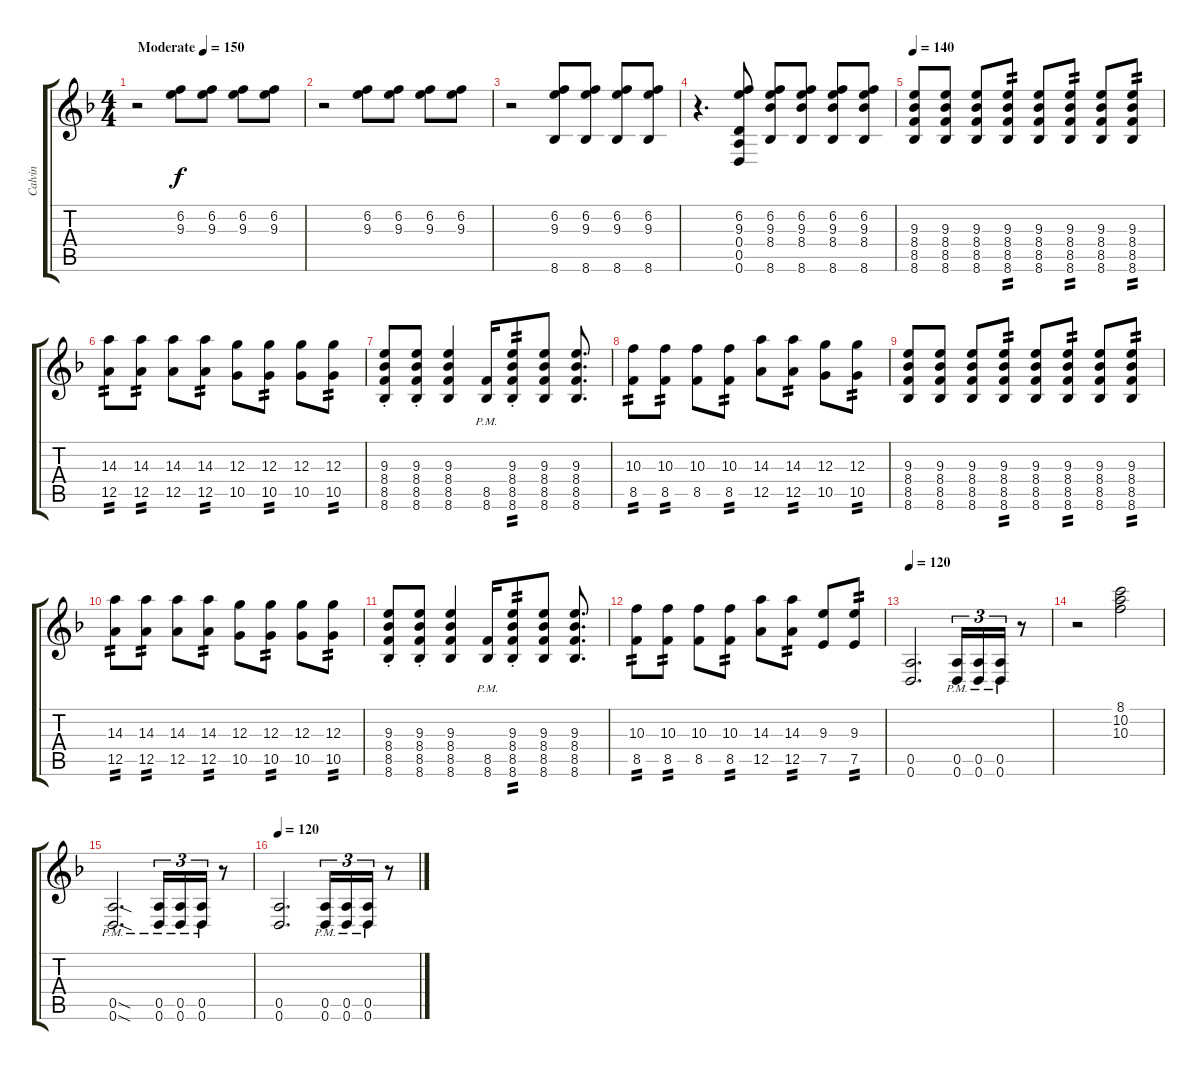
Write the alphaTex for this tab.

\track ("Calvin" "Calvin") {instrument distortionguitar}
\staff {score tabs}
\tuning (E4 B3 G3 D3 A2 D2) {hide}
\ts (4 4)
\tempo (150 "Moderate")
\clef g2
\ks dminor
r.2{dy f instrument distortionguitar} (6.2 9.3).8 (6.2 9.3).8 (6.2 9.3).8 (6.2 9.3).8 |
r.2 (6.2 9.3).8 (6.2 9.3).8 (6.2 9.3).8 (6.2 9.3).8 |
r.2 (6.2 9.3 8.6).8 (6.2 9.3 8.6).8 (6.2 9.3 8.6).8 (6.2 9.3 8.6).8 |
r.4{d} (6.2 9.3 0.4 0.5 0.6).8 (6.2 9.3 8.4 8.6).8 (6.2 9.3 8.4 8.6).8 (6.2 9.3 8.4 8.6).8 (6.2 9.3 8.4 8.6).8 |
\tempo 140
(9.3 8.4 8.5 8.6).8 (9.3 8.4 8.5 8.6).8 (9.3 8.4 8.5 8.6).8 (9.3 8.4 8.5 8.6).8{tp 2} (9.3 8.4 8.5 8.6).8 (9.3 8.4 8.5 8.6).8{tp 2} (9.3 8.4 8.5 8.6).8 (9.3 8.4 8.5 8.6).8{tp 2} |
(14.3 12.5).8{tp 2} (14.3 12.5).8{tp 2} (14.3 12.5).8 (14.3 12.5).8{tp 2} (12.3 10.5).8 (12.3 10.5).8{tp 2} (12.3 10.5).8 (12.3 10.5).8{tp 2} |
(9.3{st} 8.4{st} 8.5{st} 8.6{st}).8 (9.3{st} 8.4{st} 8.5{st} 8.6{st}).8 (9.3 8.4 8.5 8.6).4 (8.5{pm} 8.6{pm}).16 (9.3{st} 8.4{st} 8.5{st} 8.6{st}).8{tp 2} (9.3 8.4 8.5 8.6).8 (9.3 8.4 8.5 8.6).8{d} |
(10.3 8.5).8{tp 2} (10.3 8.5).8{tp 2} (10.3 8.5).8 (10.3 8.5).8{tp 2} (14.3 12.5).8 (14.3 12.5).8{tp 2} (12.3 10.5).8 (12.3 10.5).8{tp 2} |
(9.3 8.4 8.5 8.6).8 (9.3 8.4 8.5 8.6).8 (9.3 8.4 8.5 8.6).8 (9.3 8.4 8.5 8.6).8{tp 2} (9.3 8.4 8.5 8.6).8 (9.3 8.4 8.5 8.6).8{tp 2} (9.3 8.4 8.5 8.6).8 (9.3 8.4 8.5 8.6).8{tp 2} |
(14.3 12.5).8{tp 2} (14.3 12.5).8{tp 2} (14.3 12.5).8 (14.3 12.5).8{tp 2} (12.3 10.5).8 (12.3 10.5).8{tp 2} (12.3 10.5).8 (12.3 10.5).8{tp 2} |
(9.3{st} 8.4{st} 8.5{st} 8.6{st}).8 (9.3{st} 8.4{st} 8.5{st} 8.6{st}).8 (9.3 8.4 8.5 8.6).4 (8.5{pm} 8.6{pm}).16 (9.3{st} 8.4{st} 8.5{st} 8.6{st}).8{tp 2} (9.3 8.4 8.5 8.6).8 (9.3 8.4 8.5 8.6).8{d} |
(10.3 8.5).8{tp 2} (10.3 8.5).8{tp 2} (10.3 8.5).8 (10.3 8.5).8{tp 2} (14.3 12.5).8 (14.3 12.5).8{tp 2} (9.3 7.5).8 (9.3 7.5).8{tp 2} |
\tempo 120
(0.5 0.6).2{d} (0.5{pm} 0.6{pm}).16{tu (3 2)} (0.5{pm} 0.6{pm}).16{tu (3 2)} (0.5{pm} 0.6{pm}).16{tu (3 2)} r.8 |
r.2 (8.1 10.2 10.3).2 |
(0.5{sod} 0.6{sod pm}).2{d} (0.5{pm} 0.6{pm}).16{tu (3 2)} (0.5{pm} 0.6{pm}).16{tu (3 2)} (0.5{pm} 0.6{pm}).16{tu (3 2)} r.8 |
\tempo 120
(0.5 0.6).2{d} (0.5{pm} 0.6{pm}).16{tu (3 2)} (0.5{pm} 0.6{pm}).16{tu (3 2)} (0.5{pm} 0.6{pm}).16{tu (3 2)} r.8
